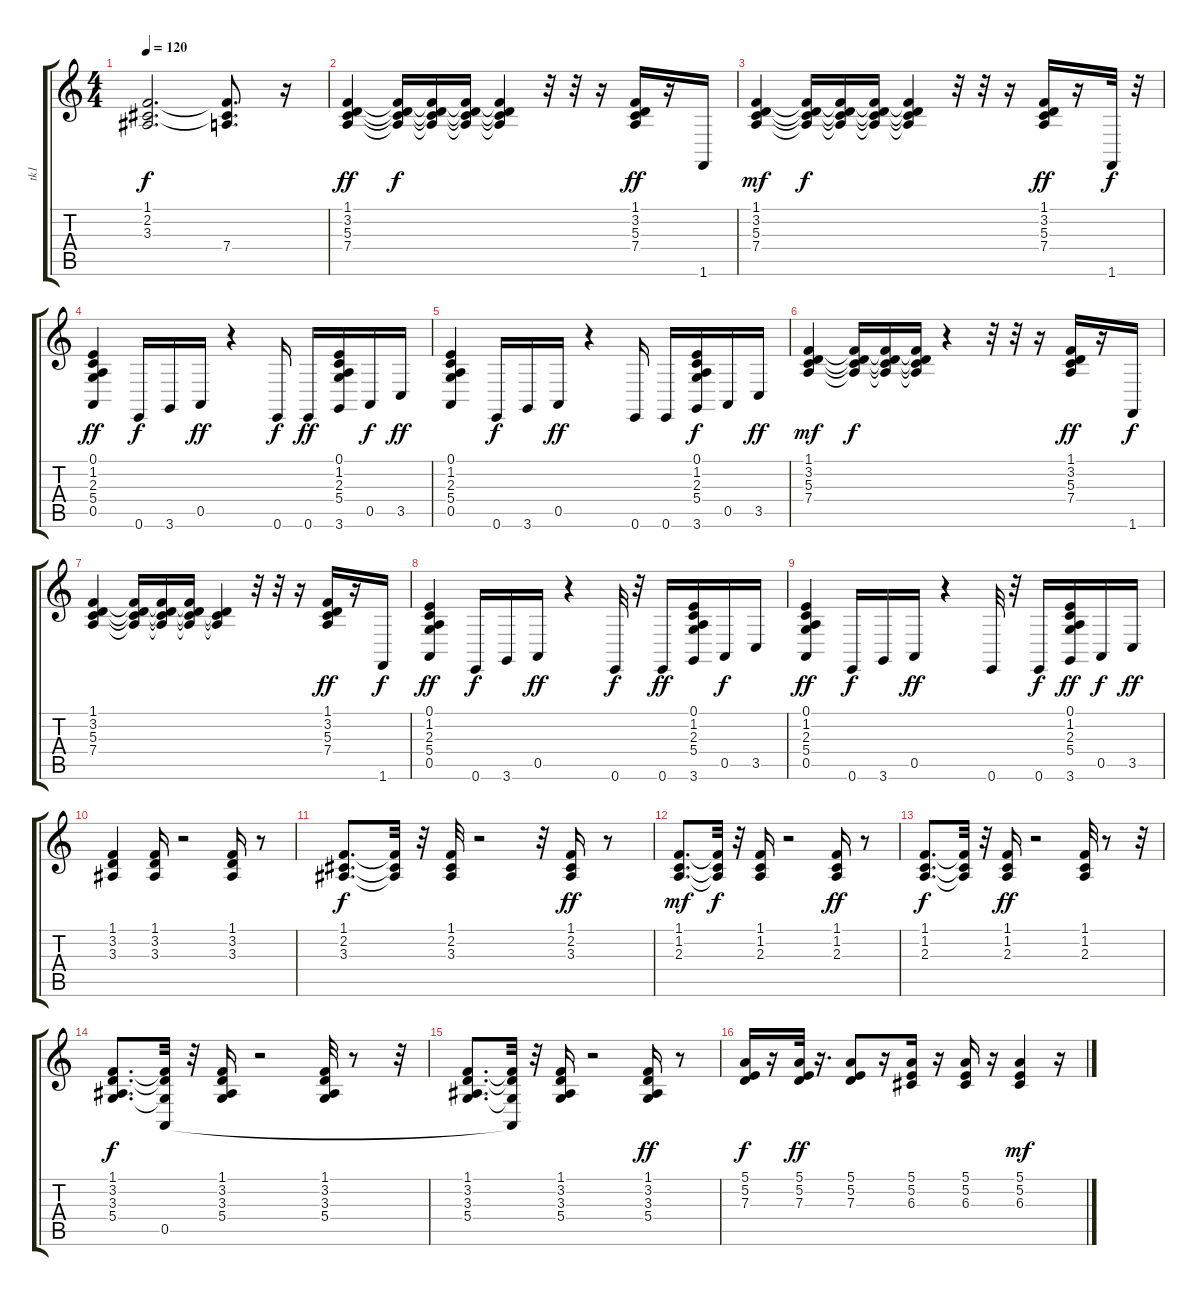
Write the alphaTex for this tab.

\track ("tk1" "tk1") {instrument brightacousticpiano}
\staff {score tabs}
\tuning (E4 B3 G3 D3 A2 E2) {hide}
\ts (4 4)
\tempo 120
\clef g2
\ks c
(1.1 2.2 3.3).2{d dy f} (1.1{t} 2.2{t} 7.4{t}).8{d} r.16 |
(1.1 3.2 5.3 7.4).4{dy ff} (1.1{t} 3.2{t} 5.3{t} 7.4{t}).16{dy f} (1.1{t} 3.2{t} 5.3{t} 7.4{t}).16 (1.1{t} 3.2{t} 5.3{t} 7.4{t}).16 (1.1{t} 3.2{t} 5.3{t} 7.4{t}).4 r.32 r.32 r.16 (1.1 3.2 5.3 7.4).16{dy ff} r.16 1.6.16 |
(1.1 3.2 5.3 7.4).4{dy mf} (1.1{t} 3.2{t} 5.3{t} 7.4{t}).16{dy f} (1.1{t} 3.2{t} 5.3{t} 7.4{t}).16 (1.1{t} 3.2{t} 5.3{t} 7.4{t}).16 (1.1{t} 3.2{t} 5.3{t} 7.4{t}).4 r.32 r.32 r.16 (1.1 3.2 5.3 7.4).16{dy ff} r.16 1.6.32{dy f} r.32 |
(0.1 1.2 2.3 5.4 0.5).4{dy ff} 0.6.16{dy f} 3.6.16 0.5.16{dy ff} r.4 0.6.16{dy f} 0.6.16{dy ff} (0.1 1.2 2.3 5.4 3.6).16 0.5.16{dy f} 3.5.16{dy ff} |
(0.1 1.2 2.3 5.4 0.5).4 0.6.16{dy f} 3.6.16 0.5.16{dy ff} r.4 0.6.16 0.6.16 (0.1 1.2 2.3 5.4 3.6).16{dy f} 0.5.16 3.5.16{dy ff} |
(1.1 3.2 5.3 7.4).4{dy mf} (1.1{t} 3.2{t} 5.3{t} 7.4{t}).16{dy f} (1.1{t} 3.2{t} 5.3{t} 7.4{t}).16 (1.1{t} 3.2{t} 5.3{t} 7.4{t}).16 r.4 r.32 r.32 r.16 (1.1 3.2 5.3 7.4).16{dy ff} r.16 1.6.16{dy f} |
(1.1 3.2 5.3 7.4).4 (1.1{t} 3.2{t} 5.3{t} 7.4{t}).16 (1.1{t} 3.2{t} 5.3{t} 7.4{t}).16 (1.1{t} 3.2{t} 5.3{t} 7.4{t}).16 (3.2{t} 5.3{t} 7.4{t}).4 r.32 r.32 r.16 (1.1 3.2 5.3 7.4).16{dy ff} r.16 1.6.16{dy f} |
(0.1 1.2 2.3 5.4 0.5).4{dy ff} 0.6.16{dy f} 3.6.16 0.5.16{dy ff} r.4 0.6.32{dy f} r.32 0.6.16{dy ff} (0.1 1.2 2.3 5.4 3.6).16 0.5.16{dy f} 3.5.16 |
(0.1 1.2 2.3 5.4 0.5).4{dy ff} 0.6.16{dy f} 3.6.16 0.5.16{dy ff} r.4 0.6.32 r.32 0.6.16{dy f} (0.1 1.2 2.3 5.4 3.6).16{dy ff} 0.5.16{dy f} 3.5.16{dy ff} |
(1.1 3.2 3.3).4 (1.1 3.2 3.3).16 r.2 (1.1 3.2 3.3).16 r.8 |
(1.1 2.2 3.3).8{d dy f} (1.1{t} 2.2{t} 3.3{t}).32 r.32 (1.1 2.2 3.3).32 r.2 r.32 (1.1 2.2 3.3).16{dy ff} r.8 |
(1.1 1.2 2.3).8{d dy mf} (1.1{t} 1.2{t} 2.3{t}).32{dy f} r.32 (1.1 1.2 2.3).16 r.2 (1.1 1.2 2.3).16{dy ff} r.8 |
(1.1 1.2 2.3).8{d dy f} (1.1{t} 1.2{t} 2.3{t}).32 r.32 (1.1 1.2 2.3).16{dy ff} r.2 (1.1 1.2 2.3).32 r.8 r.32 |
(1.1 3.2 3.3 5.4).8{d dy f} (1.1{t} 3.2{t} 5.4{t} 0.5).32 r.32 (1.1 3.2 3.3 5.4).16 r.2 (1.1 3.2 3.3 5.4).32 r.8 r.32 |
(1.1 3.2 3.3 5.4).8{d} (1.1{t} 3.2{t} 5.4{t} 0.5{t}).32 r.32 (1.1 3.2 3.3 5.4).16 r.2 (1.1 3.2 3.3 5.4).16{dy ff} r.8 |
(5.1 5.2 7.3).16{dy f} r.16 (5.1 5.2 7.3).32{dy ff} r.16{d} (5.1 5.2 7.3).8 r.16 (5.1 5.2 6.3).16 r.16 (5.1 5.2 6.3).16 r.16 (5.1 5.2 6.3).4{dy mf} r.16
